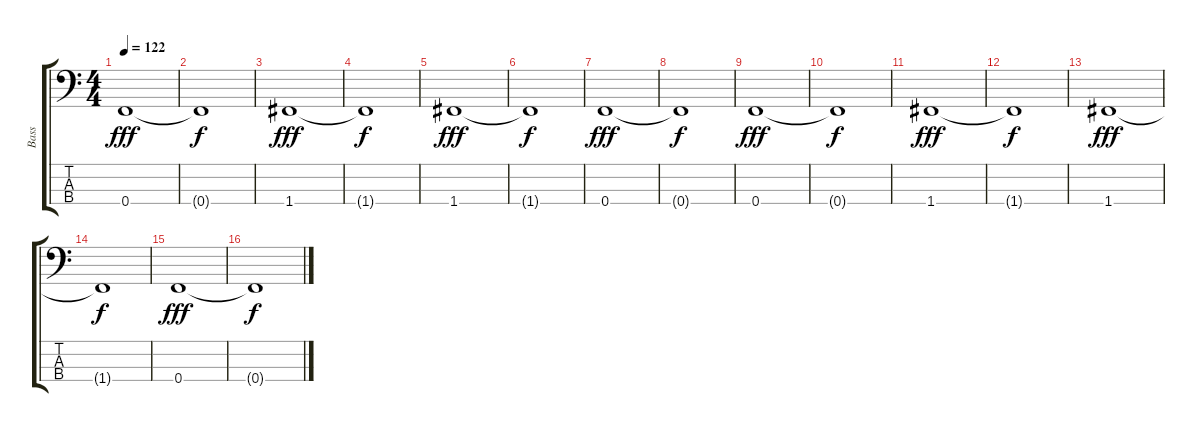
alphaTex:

\track ("Bass" "Bass") {instrument electricbasspick}
\staff {score tabs}
\tuning (Ab2 Eb2 Bb1 F1) {hide}
\ts (4 4)
\tempo 122
\clef f4
\ks c
0.4.1{dy fff} |
0.4{t}.1{dy f} |
1.4.1{dy fff} |
1.4{t}.1{dy f} |
1.4.1{dy fff} |
1.4{t}.1{dy f} |
0.4.1{dy fff} |
0.4{t}.1{dy f} |
0.4.1{dy fff} |
0.4{t}.1{dy f} |
1.4.1{dy fff} |
1.4{t}.1{dy f} |
1.4.1{dy fff} |
1.4{t}.1{dy f} |
0.4.1{dy fff} |
0.4{t}.1{dy f}
